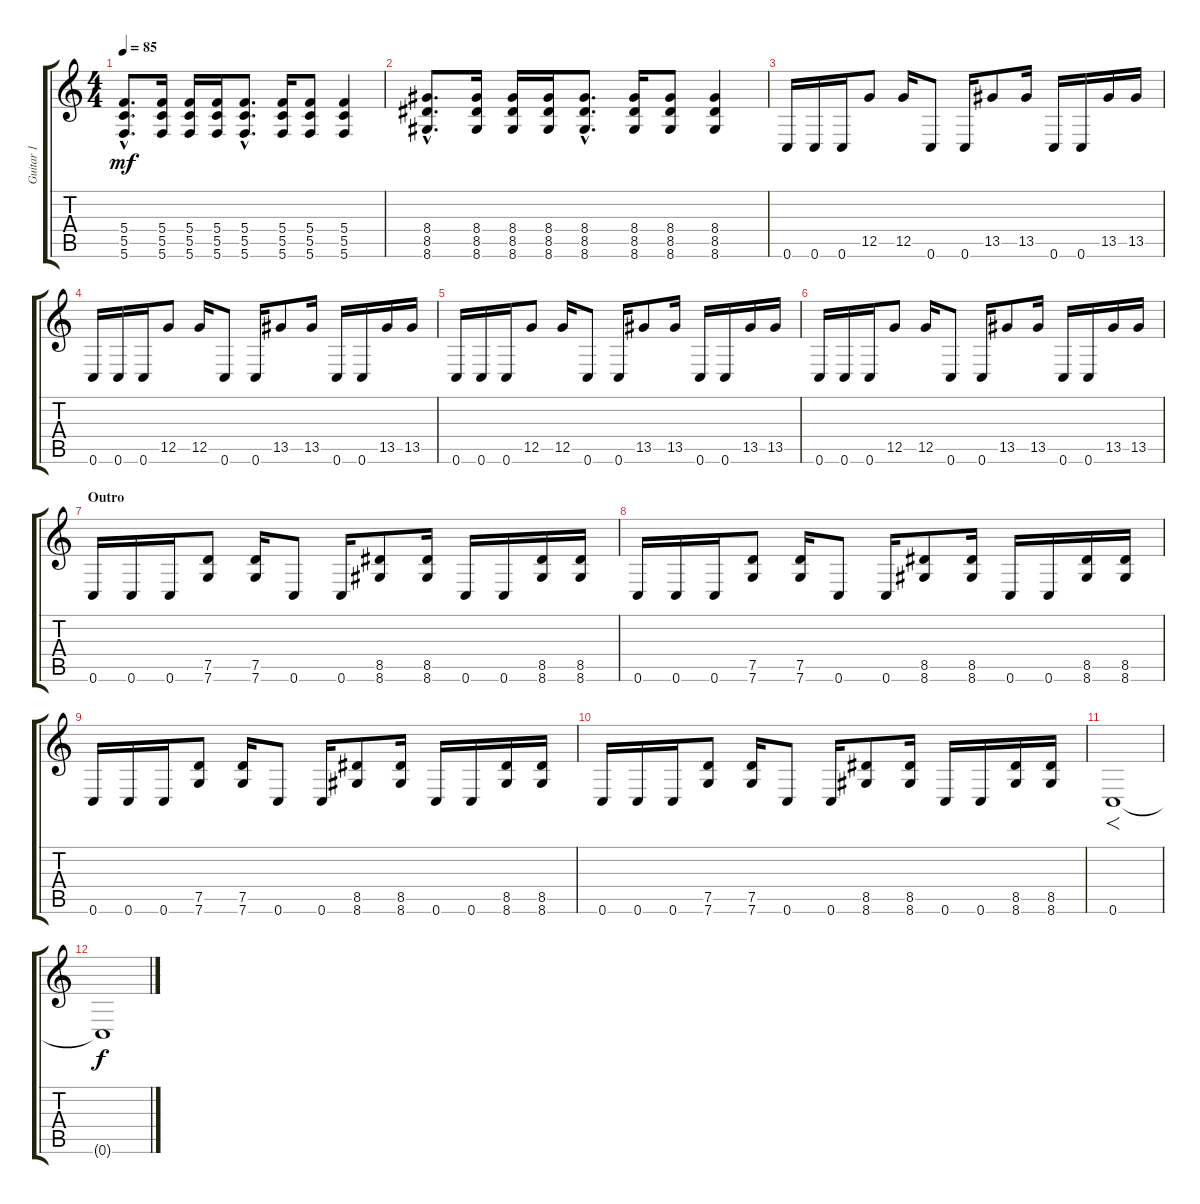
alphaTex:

\track ("Guitar 1" "Guitar 1") {instrument distortionguitar}
\staff {score tabs}
\tuning (D4 A3 F3 C3 G2 C2) {hide}
\ts (4 4)
\tempo 85
\clef g2
\ks c
(5.4{hac} 5.5{hac} 5.6{hac}).8{d dy mf} (5.4 5.5 5.6).16 (5.4 5.5 5.6).16 (5.4 5.5 5.6).16 (5.4{hac} 5.5{hac} 5.6{hac}).8{d} (5.4 5.5 5.6).16 (5.4 5.5 5.6).8 (5.4 5.5 5.6).4 |
(8.4{hac} 8.5{hac} 8.6{hac}).8{d} (8.4 8.5 8.6).16 (8.4 8.5 8.6).16 (8.4 8.5 8.6).16 (8.4{hac} 8.5{hac} 8.6{hac}).8{d} (8.4 8.5 8.6).16 (8.4 8.5 8.6).8 (8.4 8.5 8.6).4 |
0.6.16 0.6.16 0.6.16 12.5.8 12.5.16 0.6.8 0.6.16 13.5.8 13.5.16 0.6.16 0.6.16 13.5.16 13.5.16 |
0.6.16 0.6.16 0.6.16 12.5.8 12.5.16 0.6.8 0.6.16 13.5.8 13.5.16 0.6.16 0.6.16 13.5.16 13.5.16 |
0.6.16 0.6.16 0.6.16 12.5.8 12.5.16 0.6.8 0.6.16 13.5.8 13.5.16 0.6.16 0.6.16 13.5.16 13.5.16 |
0.6.16 0.6.16 0.6.16 12.5.8 12.5.16 0.6.8 0.6.16 13.5.8 13.5.16 0.6.16 0.6.16 13.5.16 13.5.16 |
\section ("" "Outro")
0.6.16 0.6.16 0.6.16 (7.5 7.6).8 (7.5 7.6).16 0.6.8 0.6.16 (8.5 8.6).8 (8.5 8.6).16 0.6.16 0.6.16 (8.5 8.6).16 (8.5 8.6).16 |
0.6.16 0.6.16 0.6.16 (7.5 7.6).8 (7.5 7.6).16 0.6.8 0.6.16 (8.5 8.6).8 (8.5 8.6).16 0.6.16 0.6.16 (8.5 8.6).16 (8.5 8.6).16 |
0.6.16 0.6.16 0.6.16 (7.5 7.6).8 (7.5 7.6).16 0.6.8 0.6.16 (8.5 8.6).8 (8.5 8.6).16 0.6.16 0.6.16 (8.5 8.6).16 (8.5 8.6).16 |
0.6.16 0.6.16 0.6.16 (7.5 7.6).8 (7.5 7.6).16 0.6.8 0.6.16 (8.5 8.6).8 (8.5 8.6).16 0.6.16 0.6.16 (8.5 8.6).16 (8.5 8.6).16 |
0.6.1{f} |
0.6{t}.1{dy f}
